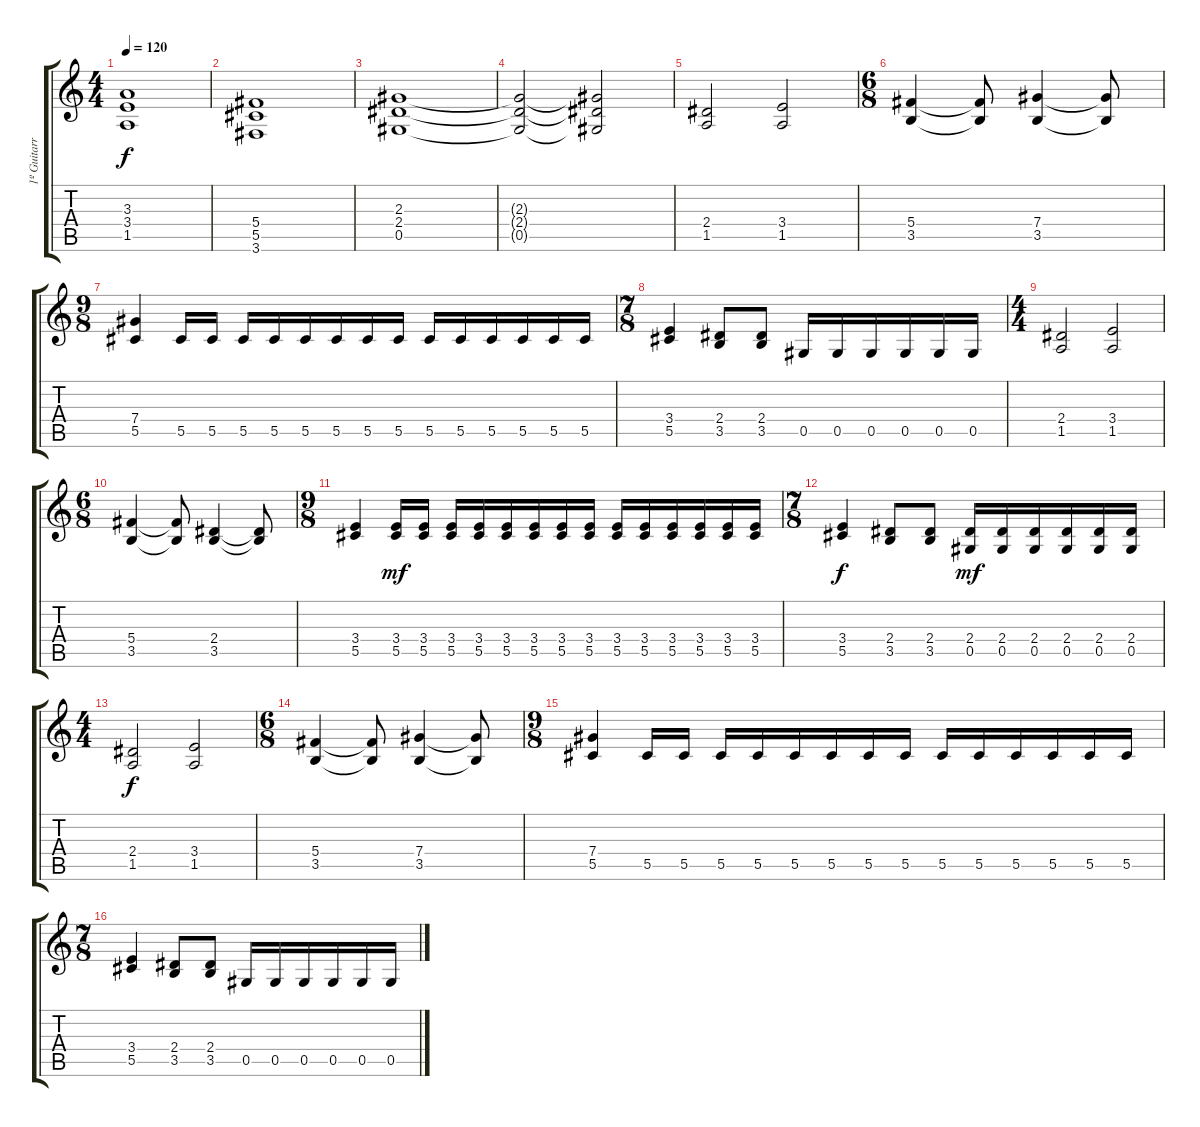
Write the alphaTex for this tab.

\track ("1º Guitarra" "1º Guitarr") {instrument overdrivenguitar}
\staff {score tabs}
\tuning (Eb4 Bb3 Gb3 Db3 Ab2 Eb2) {hide}
\ts (4 4)
\tempo 120
\clef g2
\ks c
(3.3 3.4 1.5).1{dy f} |
(5.4 5.5 3.6).1 |
(2.3 2.4 0.5).1 |
(2.3{t} 2.4{t} 0.5{t}).2 (2.3{t} 2.4{t} 0.5{t}).2 |
(2.4 1.5).2 (3.4 1.5).2 |
\ts (6 8)
(5.4 3.5).4 (5.4{t} 3.5{t}).8 (7.4 3.5).4 (7.4{t} 3.5{t}).8 |
\ts (9 8)
(7.4 5.5).4 5.5.16 5.5.16 5.5.16 5.5.16 5.5.16 5.5.16 5.5.16 5.5.16 5.5.16 5.5.16 5.5.16 5.5.16 5.5.16 5.5.16 |
\ts (7 8)
(3.4 5.5).4 (2.4 3.5).8 (2.4 3.5).8 0.5.16 0.5.16 0.5.16 0.5.16 0.5.16 0.5.16 |
\ts (4 4)
(2.4 1.5).2 (3.4 1.5).2 |
\ts (6 8)
(5.4 3.5).4 (5.4{t} 3.5{t}).8 (2.4 3.5).4 (2.4{t} 3.5{t}).8 |
\ts (9 8)
(3.4 5.5).4 (3.4 5.5).16{dy mf} (3.4 5.5).16 (3.4 5.5).16 (3.4 5.5).16 (3.4 5.5).16 (3.4 5.5).16 (3.4 5.5).16 (3.4 5.5).16 (3.4 5.5).16 (3.4 5.5).16 (3.4 5.5).16 (3.4 5.5).16 (3.4 5.5).16 (3.4 5.5).16 |
\ts (7 8)
(3.4 5.5).4{dy f} (2.4 3.5).8 (2.4 3.5).8 (2.4 0.5).16{dy mf} (2.4 0.5).16 (2.4 0.5).16 (2.4 0.5).16 (2.4 0.5).16 (2.4 0.5).16 |
\ts (4 4)
(2.4 1.5).2{dy f} (3.4 1.5).2 |
\ts (6 8)
(5.4 3.5).4 (5.4{t} 3.5{t}).8 (7.4 3.5).4 (7.4{t} 3.5{t}).8 |
\ts (9 8)
(7.4 5.5).4 5.5.16 5.5.16 5.5.16 5.5.16 5.5.16 5.5.16 5.5.16 5.5.16 5.5.16 5.5.16 5.5.16 5.5.16 5.5.16 5.5.16 |
\ts (7 8)
(3.4 5.5).4 (2.4 3.5).8 (2.4 3.5).8 0.5.16 0.5.16 0.5.16 0.5.16 0.5.16 0.5.16
